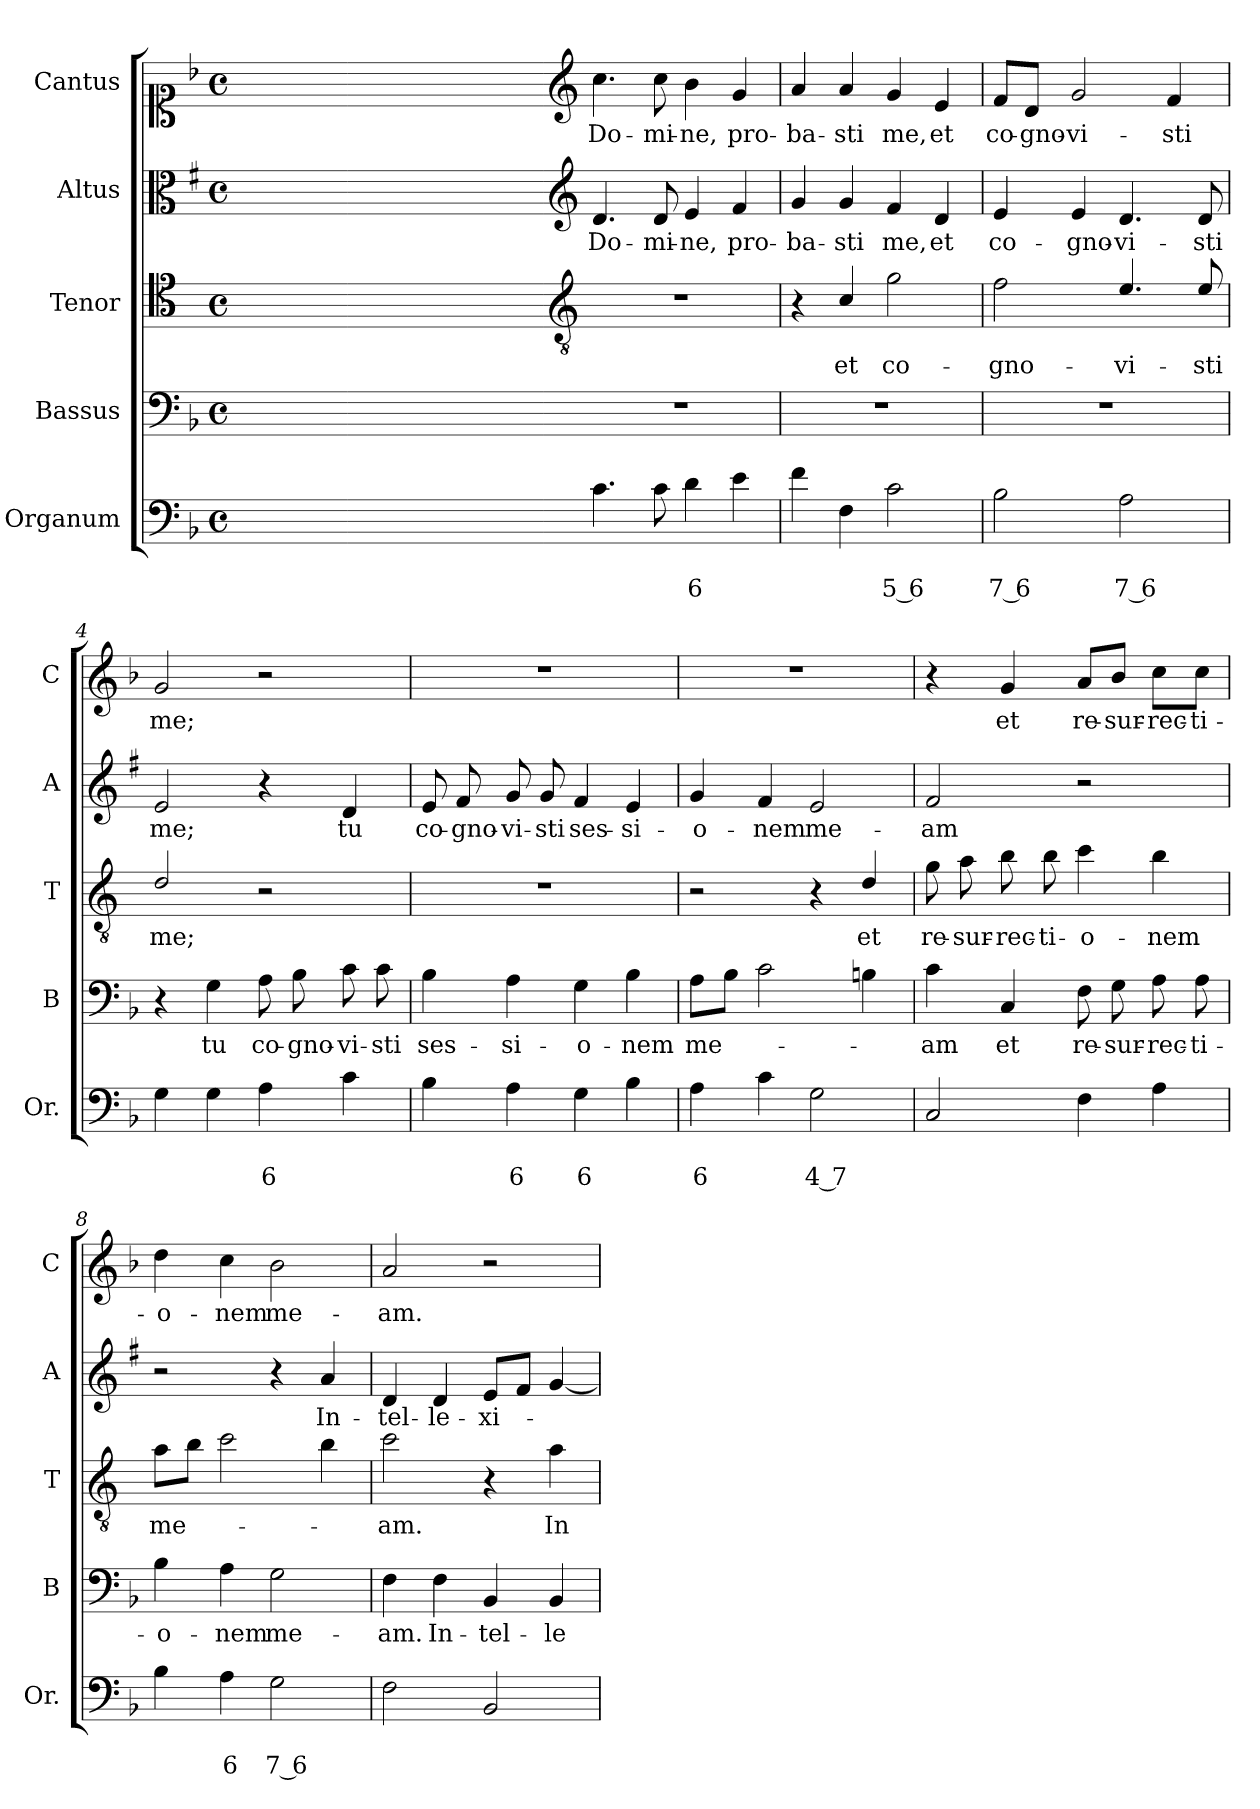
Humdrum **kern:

**kern	**text	**text	**kern	**text	**kern	**text	**kern	**text	**kern	**text
*part5	*part5	*part5	*part4	*part4	*part3	*part3	*part2	*part2	*part1	*part1
*staff5	*staff5	*staff5	*staff4	*staff4	*staff3	*staff3	*staff2	*staff2	*staff1	*staff1
*I"Organum	*	*	*I"Bassus	*	*I"Tenor	*	*I"Altus	*	*I"Cantus	*
*I'Or.	*	*	*I'B	*	*I'T	*	*I'A	*	*I'C	*
*clefF4	*	*	*clefF4	*	*clefC4	*	*clefC3	*	*clefC1	*
*	*	*	*	*	*ITrd4c7	*	*ITrd1c2	*	*	*
*k[b-]	*	*	*k[b-]	*	*k[b-]	*	*k[b-]	*	*k[b-]	*
*F:	*	*	*F:	*	*F:	*	*F:	*	*F:	*
*M4/4	*	*	*M4/4	*	*M4/4	*	*M4/4	*	*M4/4	*
*met(c)	*	*	*met(c)	*	*met(c)	*	*met(c)	*	*met(c)	*
=	=	=	=	=	=	=	=	=	=	=
1ryy	.	.	1ryy	.	1ryy	.	1ryy	.	1ryy	.
=1X-	=1X-	=1X-	=1X-	=1X-	=1X-	=1X-	=1X-	=1X-	=1X-	=1X-
4ryy	.	.	4ryy	.	4ryy	.	4ryy	.	4ryy	.
4ryy	.	.	4ryy	.	4ryy	.	4ryy	.	4ryy	.
4ryy	.	.	4ryy	.	4ryy	.	4ryy	.	4ryy	.
4ryy	.	.	4ryy	.	4ryy	.	4ryy	.	4ryy	.
=1-	=1-	=1-	=1-	=1-	=1-	=1-	=1-	=1-	=1-	=1-
*	*	*	*	*	*clefGv2	*	*clefG2	*	*clefG2	*
!	!	!	!	!	!	!	!	!LO:LY:b	!	!LO:LY:b
4.c\	.	.	1r	.	1r	.	4.c/	Do-	4.cc\	Do-
!	!	!	!	!	!	!	!	!LO:LY:b	!	!LO:LY:b
8c\	.	.	.	.	.	.	8c/	-mi-	8cc\	-mi-
!	!	!LO:LY:b	!	!	!	!	!	!LO:LY:b	!	!LO:LY:b
4d\	.	6	.	.	.	.	4d/	-ne,	4b-\	-ne,
!	!	!	!	!	!	!	!	!LO:LY:b	!	!LO:LY:b
4e\	.	.	.	.	.	.	4e/	pro-	4g/	pro-
=2	=2	=2	=2	=2	=2	=2	=2	=2	=2	=2
!	!	!	!	!	!	!	!	!LO:LY:b	!	!LO:LY:b
4f\	.	.	1r	.	4r	.	4f/	-ba-	4a/	-ba-
!	!	!	!	!	!	!LO:LY:b	!	!LO:LY:b	!	!LO:LY:b
4F\	.	.	.	.	4F/	et	4f/	-sti	4a/	-sti
!	!	!LO:LY:b	!	!	!	!LO:LY:b	!	!LO:LY:b	!	!LO:LY:b
2c\	.	5 6	.	.	2c\	co-	4e/	me,	4g/	me,
!	!	!	!	!	!	!	!	!LO:LY:b	!	!LO:LY:b
.	.	.	.	.	.	.	4c/	et	4e/	et
=3	=3	=3	=3	=3	=3	=3	=3	=3	=3	=3
!	!	!LO:LY:b	!	!	!	!LO:LY:b	!	!LO:LY:b	!	!LO:LY:b
2B-\	.	7 6	1r	.	2B-\	-gno-	4d/	co-	8f/L	co-
!	!	!	!	!	!	!	!	!	!	!LO:LY:b
.	.	.	.	.	.	.	.	.	8d/J	-gno-
!	!	!	!	!	!	!	!	!LO:LY:b	!	!LO:LY:b
.	.	.	.	.	.	.	4d/	-gno-	2g/	-vi-
!	!	!LO:LY:b	!	!	!	!LO:LY:b	!	!LO:LY:b	!	!
2A\	.	7 6	.	.	4.A/	-vi-	4.c/	-vi-	.	.
!	!	!	!	!	!	!	!	!	!	!LO:LY:b
.	.	.	.	.	.	.	.	.	4f/	-sti
!	!	!	!	!	!	!LO:LY:b	!	!LO:LY:b	!	!
.	.	.	.	.	8A/	-sti	8c/	-sti	.	.
=4	=4	=4	=4	=4	=4	=4	=4	=4	=4	=4
!	!	!	!	!	!	!LO:LY:b	!	!LO:LY:b	!	!LO:LY:b
4G\	.	.	4r	.	2G/	me;	2d/	me;	2g/	me;
!	!	!	!	!LO:LY:b	!	!	!	!	!	!
4G\	.	.	4G\	tu	.	.	.	.	.	.
!	!	!LO:LY:b	!	!LO:LY:b	!	!	!	!	!	!
4A\	.	6	8A\	co-	2r	.	4r	.	2r	.
!	!	!	!	!LO:LY:b	!	!	!	!	!	!
.	.	.	8B-\	-gno-	.	.	.	.	.	.
!	!	!	!	!LO:LY:b	!	!	!	!LO:LY:b	!	!
4c\	.	.	8c\	-vi-	.	.	4c/	tu	.	.
!	!	!	!	!LO:LY:b	!	!	!	!	!	!
.	.	.	8c\	-sti	.	.	.	.	.	.
=5	=5	=5	=5	=5	=5	=5	=5	=5	=5	=5
!	!	!	!	!LO:LY:b	!	!	!	!LO:LY:b	!	!
4B-\	.	.	4B-\	ses-	1r	.	8d/	co-	1r	.
!	!	!	!	!	!	!	!	!LO:LY:b	!	!
.	.	.	.	.	.	.	8e/	-gno-	.	.
!	!	!LO:LY:b	!	!LO:LY:b	!	!	!	!LO:LY:b	!	!
4A\	.	6	4A\	-si-	.	.	8f/	-vi-	.	.
!	!	!	!	!	!	!	!	!LO:LY:b	!	!
.	.	.	.	.	.	.	8f/	-sti	.	.
!	!	!LO:LY:b	!	!LO:LY:b	!	!	!	!LO:LY:b	!	!
4G\	.	6	4G\	-o-	.	.	4e/	ses-	.	.
!	!	!	!	!LO:LY:b	!	!	!	!LO:LY:b	!	!
4B-\	.	.	4B-\	-nem	.	.	4d/	-si-	.	.
!!LO:LB:g=z
=6	=6	=6	=6	=6	=6	=6	=6	=6	=6	=6
!	!	!LO:LY:b	!	!LO:LY:b	!	!	!	!LO:LY:b	!	!
4A\	.	6	8A\L	me-	2r	.	4f/	-o-	1r	.
.	.	.	8B-\J	.	.	.	.	.	.	.
!	!	!	!	!	!	!	!	!LO:LY:b	!	!
4c\	.	.	2c\	.	.	.	4e/	-nem	.	.
!	!	!LO:LY:b	!	!	!	!	!	!LO:LY:b	!	!
2G\	.	4 7	.	.	4r	.	2d/	me-	.	.
!	!	!	!	!	!	!LO:LY:b	!	!	!	!
.	.	.	4Bn\	.	4G/	et	.	.	.	.
=7	=7	=7	=7	=7	=7	=7	=7	=7	=7	=7
!	!	!	!	!LO:LY:b	!	!LO:LY:b	!	!LO:LY:b	!	!
2C/	.	.	4c\	-am	8c\	re-	2e/	-am	4r	.
!	!	!	!	!	!	!LO:LY:b	!	!	!	!
.	.	.	.	.	8d\	-sur-	.	.	.	.
!	!	!	!	!LO:LY:b	!	!LO:LY:b	!	!	!	!LO:LY:b
.	.	.	4C/	et	8e\	-rec-	.	.	4g/	et
!	!	!	!	!	!	!LO:LY:b	!	!	!	!
.	.	.	.	.	8e\	-ti-	.	.	.	.
!	!	!	!	!LO:LY:b	!	!LO:LY:b	!	!	!	!LO:LY:b
4F\	.	.	8F\	re-	4f\	-o-	2r	.	8a/L	re-
!	!	!	!	!LO:LY:b	!	!	!	!	!	!LO:LY:b
.	.	.	8G\	-sur-	.	.	.	.	8b-/J	-sur-
!	!	!	!	!LO:LY:b	!	!LO:LY:b	!	!	!	!LO:LY:b
4A\	.	.	8A\	-rec-	4e\	-nem	.	.	8cc\L	-rec-
!	!	!	!	!LO:LY:b	!	!	!	!	!	!LO:LY:b
.	.	.	8A\	-ti-	.	.	.	.	8cc\J	-ti-
=8	=8	=8	=8	=8	=8	=8	=8	=8	=8	=8
!	!	!	!	!LO:LY:b	!	!LO:LY:b	!	!	!	!LO:LY:b
4B-\	.	.	4B-\	-o-	8d\L	me-	2r	.	4dd\	-o-
.	.	.	.	.	8e\J	.	.	.	.	.
!	!	!LO:LY:b	!	!LO:LY:b	!	!	!	!	!	!LO:LY:b
4A\	.	6	4A\	-nem	2f\	.	.	.	4cc\	-nem
!	!	!LO:LY:b	!	!LO:LY:b	!	!	!	!	!	!LO:LY:b
2G\	.	7 6	2G\	me-	.	.	4r	.	2b-\	me-
!	!	!	!	!	!	!	!	!LO:LY:b	!	!
.	.	.	.	.	4e\	.	4g/	In-	.	.
=9	=9	=9	=9	=9	=9	=9	=9	=9	=9	=9
!	!	!	!	!LO:LY:b	!	!LO:LY:b	!	!LO:LY:b	!	!LO:LY:b
2F\	.	.	4F\	-am.	2f\	-am.	4c/	-tel-	2a/	-am.
!	!	!	!	!LO:LY:b	!	!	!	!LO:LY:b	!	!
.	.	.	4F\	In-	.	.	4c/	-le-	.	.
!	!	!	!	!LO:LY:b	!	!	!	!LO:LY:b	!	!
2BB-/	.	.	4BB-/	-tel-	4r	.	8d/L	-xi-	2r	.
.	.	.	.	.	.	.	8e/J	.	.	.
!	!	!	!	!LO:LY:b	!	!LO:LY:b	!	!	!	!
.	.	.	4BB-/	-le-	4d\	In-	[4f/	.	.	.
=	=	=	=	=	=	=	=	=	=	=
*-	*-	*-	*-	*-	*-	*-	*-	*-	*-	*-
